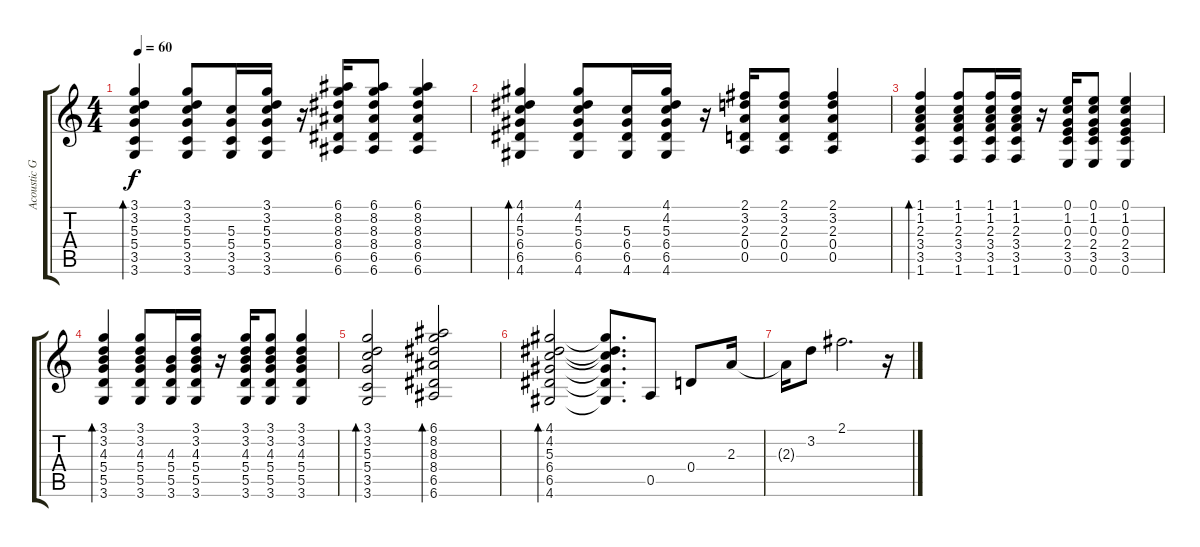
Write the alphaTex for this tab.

\track ("Acoustic Guitar (Rhthym)" "Acoustic G") {instrument acousticguitarsteel}
\staff {score tabs}
\tuning (E4 B3 G3 D3 A2 E2) {hide}
\ts (4 4)
\tempo 60
\clef g2
\ks c
(3.1 3.2 5.3 5.4 3.5 3.6).4{bd 60 dy f} (3.1 3.2 5.3 5.4 3.5 3.6).8 (5.3 5.4 3.5 3.6).16 (3.1 3.2 5.3 5.4 3.5 3.6).16 r.16 (6.1 8.2 8.3 8.4 6.5 6.6).16 (6.1 8.2 8.3 8.4 6.5 6.6).8 (6.1 8.2 8.3 8.4 6.5 6.6).4 |
(4.1 4.2 5.3 6.4 6.5 4.6).4{bd 60} (4.1 4.2 5.3 6.4 6.5 4.6).8 (5.3 6.4 6.5 4.6).16 (4.1 4.2 5.3 6.4 6.5 4.6).16 r.16 (2.1 3.2 2.3 0.4 0.5).16 (2.1 3.2 2.3 0.4 0.5).8 (2.1 3.2 2.3 0.4 0.5).4 |
(1.1 1.2 2.3 3.4 3.5 1.6).4{bd 60} (1.1 1.2 2.3 3.4 3.5 1.6).8 (1.1 1.2 2.3 3.4 3.5 1.6).16 (1.1 1.2 2.3 3.4 3.5 1.6).16 r.16 (0.1 1.2 0.3 2.4 3.5 0.6).16 (0.1 1.2 0.3 2.4 3.5 0.6).8 (0.1 1.2 0.3 2.4 3.5 0.6).4 |
(3.1 3.2 4.3 5.4 5.5 3.6).4{bd 60} (3.1 3.2 4.3 5.4 5.5 3.6).8 (4.3 5.4 5.5 3.6).16 (3.1 3.2 4.3 5.4 5.5 3.6).16 r.16 (3.1 3.2 4.3 5.4 5.5 3.6).16 (3.1 3.2 4.3 5.4 5.5 3.6).8 (3.1 3.2 4.3 5.4 5.5 3.6).4 |
(3.1 3.2 5.3 5.4 3.5 3.6).2{bd 60} (6.1 8.2 8.3 8.4 6.5 6.6).2{bd 240} |
(4.1 4.2 5.3 6.4 6.5 4.6).2{bd 240} (4.1{t} 4.2{t} 5.3{t} 6.4{t} 6.5{t} 4.6{t}).8{d} 0.5.8 0.4.8 2.3.16 |
2.3{t}.16 3.2.8 2.1.2{d} r.16
